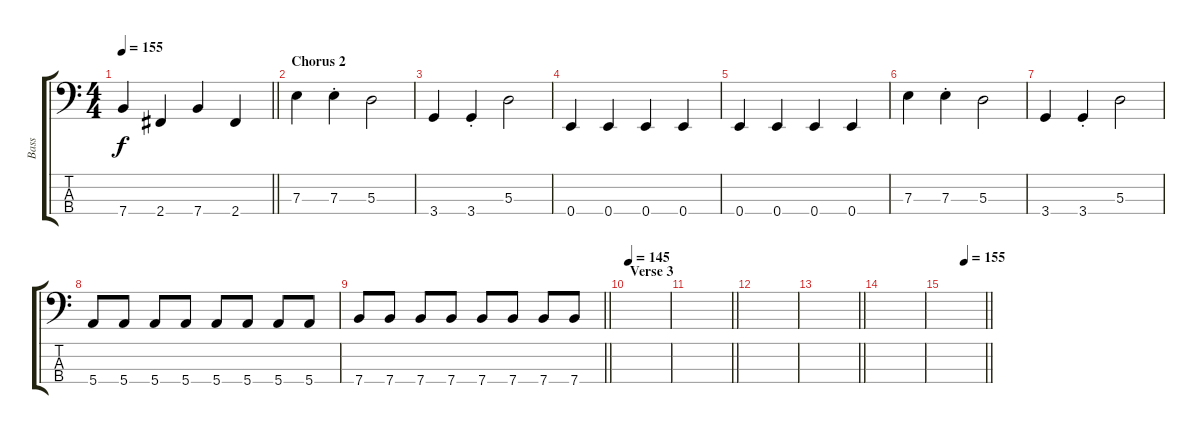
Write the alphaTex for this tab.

\track ("Bass" "Bass") {instrument electricbassfinger}
\staff {score tabs}
\tuning (G2 D2 A1 E1) {hide}
\ts (4 4)
\tempo 155
\clef f4
\barLineRight lightlight
\ks c
7.4.4{dy f} 2.4.4 7.4.4 2.4.4 |
\section ("" "Chorus 2")
7.3.4 7.3{st}.4 5.3.2 |
3.4.4 3.4{st}.4 5.3.2 |
0.4.4 0.4.4 0.4.4 0.4.4 |
0.4.4 0.4.4 0.4.4 0.4.4 |
7.3.4 7.3{st}.4 5.3.2 |
3.4.4 3.4{st}.4 5.3.2 |
5.4.8 5.4.8 5.4.8 5.4.8 5.4.8 5.4.8 5.4.8 5.4.8 |
\barLineRight lightlight
7.4.8 7.4.8 7.4.8 7.4.8 7.4.8 7.4.8 7.4.8 7.4.8 |
\section ("" "Verse 3")
\tempo 145
|
\barLineRight lightlight
|
|
\barLineRight lightlight
|
|
\tempo (155 0.5)
\barLineRight lightlight
